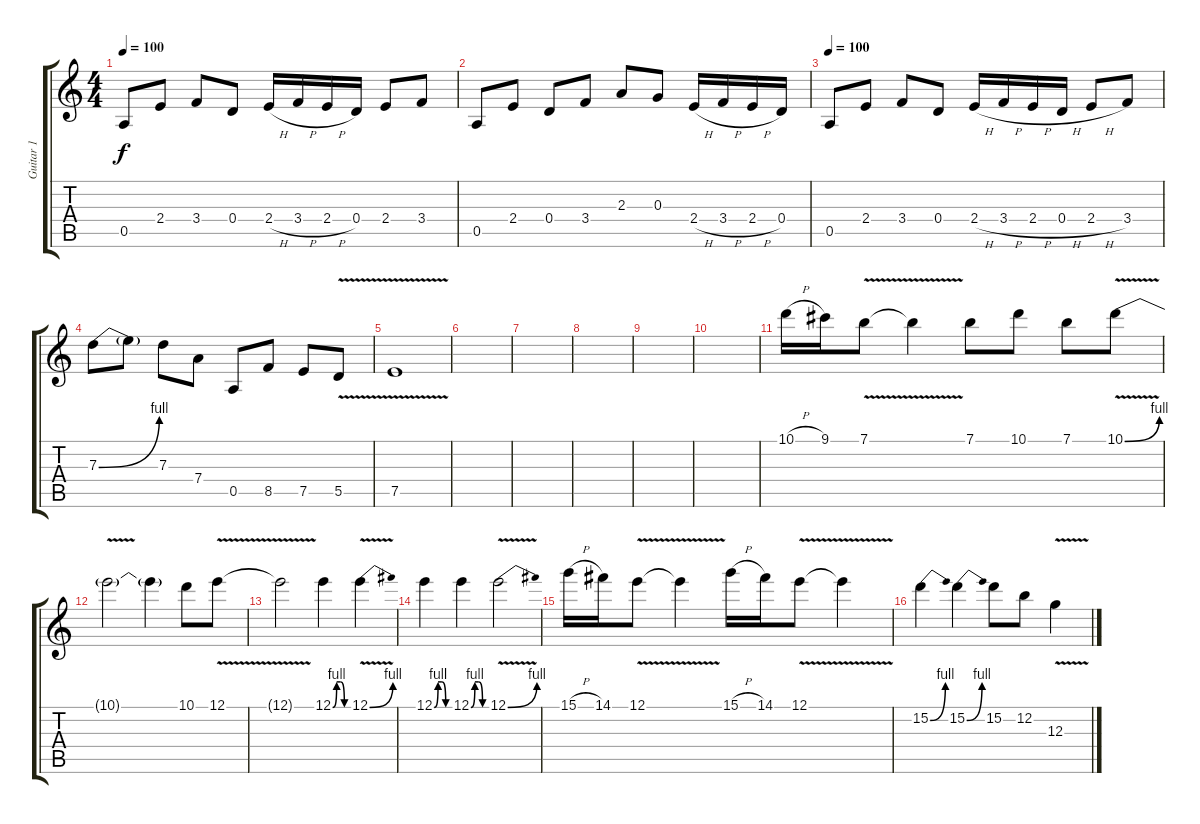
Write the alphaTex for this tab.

\track ("Guitar 1" "Guitar 1") {instrument distortionguitar}
\staff {score tabs}
\tuning (E4 B3 G3 D3 A2 E2) {hide}
\ts (4 4)
\tempo 100
\clef g2
\ks c
0.5.8{dy f} 2.4.8 3.4.8 0.4.8 2.4{h}.16 3.4{h}.16 2.4{h}.16 0.4.16 2.4.8 3.4.8 |
0.5.8 2.4.8 0.4.8 3.4.8 2.3.8 0.3.8 2.4{h}.16 3.4{h}.16 2.4{h}.16 0.4.16 |
\tempo 100
0.5.8 2.4.8 3.4.8 0.4.8 2.4{h}.16 3.4{h}.16 2.4{h}.16 0.4{h}.16 2.4{h}.8 3.4.8 |
7.3{be (bend 0 0 60 4)}.8 7.3{t}.8 7.3.8 7.4.8 0.5.8 8.5.8 7.5.8 5.5{v}.8 |
7.5{v}.1 |
|
|
|
|
|
10.1{h}.16{balance 8} 9.1.16 7.1{v}.8 7.1{t}.4 7.1.8 10.1.8 7.1.8 10.1{be (bend 0 0 60 4) v}.8 |
10.1{t}.2 10.1{t}.4 10.1.8 12.1{v}.8 |
12.1{t}.2 12.1{be (custom 0 0 15 4 30 4 45 0 60 0)}.4 12.1{be (bend 0 0 60 4) v}.4 |
12.1{be (custom 0 0 15 4 30 4 45 0 60 0)}.4 12.1{be (custom 0 0 15 4 30 4 45 0 60 0)}.4 12.1{be (bend 0 0 60 4) v}.2 |
15.1{h}.16 14.1.16 12.1{v}.8 12.1{t}.4 15.1{h}.16 14.1.16 12.1{v}.8 12.1{t}.4 |
15.2{be (bend 0 0 60 4)}.4 15.2{be (bend 0 0 60 4)}.4 15.2.8 12.2.8 12.3{v}.4
